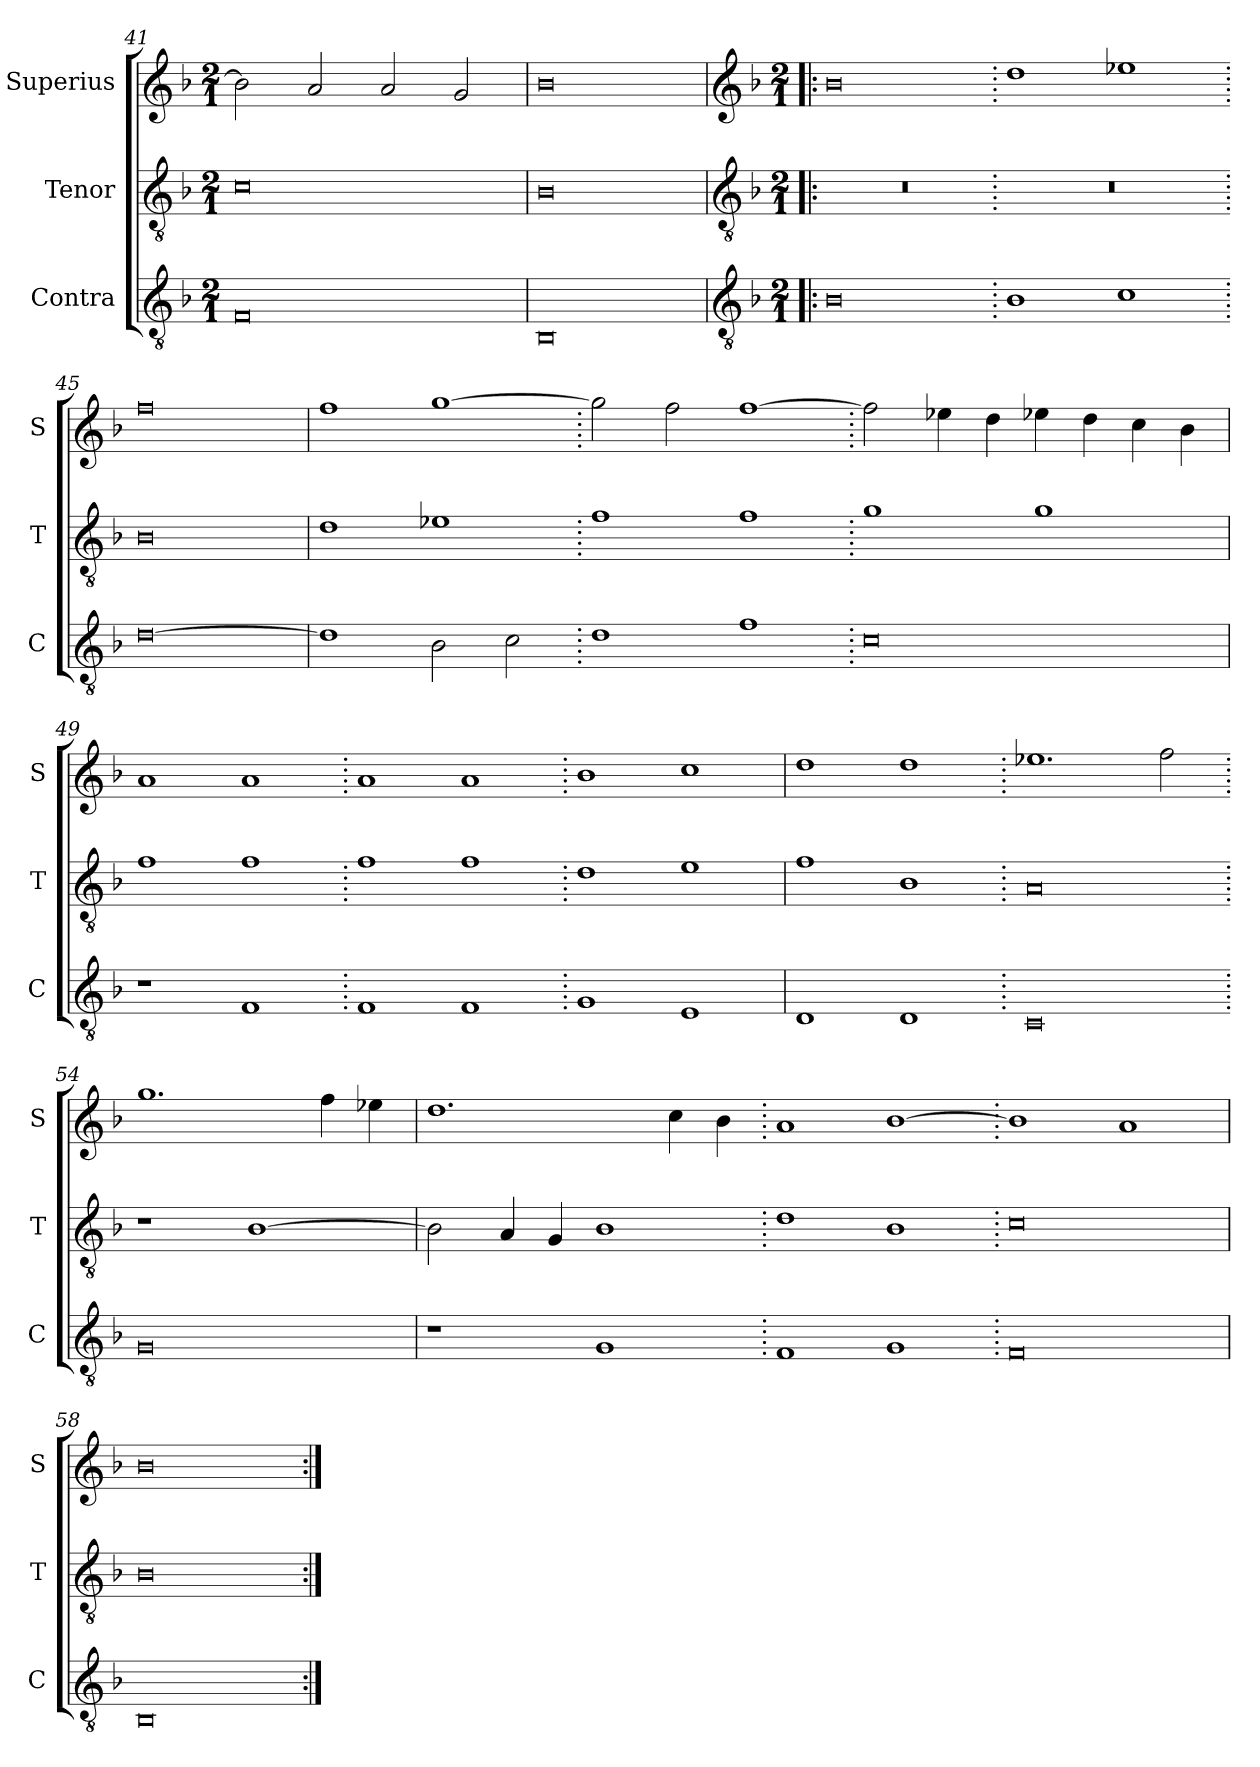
**kern	**kern	**kern
*part3	*part2	*part1
*staff3	*staff2	*staff1
*I"Contra	*I"Tenor	*I"Superius
*I'C	*I'T	*I'S
*clefGv2	*clefGv2	*clefG2
*k[b-]	*k[b-]	*k[b-]
*M2/1	*M2/1	*M2/1
=41	=41	=41
0F	0c	2b-\]
.	.	2a/
.	.	2a/
.	.	2g/
=42	=42	=42
0BB-	0B-	0b-
=43!|:	=43!|:	=43!|:
*clefGv2	*clefGv2	*clefG2
*k[b-]	*k[b-]	*k[b-]
*M2/1	*M2/1	*M2/1
*	*	*MM384
0B-	0r	0b-
=44.	=44.	=44.
1B-	0r	1dd
1c	.	1ee-X
=45.	=45.	=45.
[0d	0B-	0ff
=46	=46	=46
1d]	1d	1ff
2B-\	1e-X	[1gg
2c\	.	.
=47.	=47.	=47.
1d	1f	2gg\]
.	.	2ff\
1f	1f	[1ff
=48.	=48.	=48.
0c	1g	2ff\]
.	.	4ee-X\
.	.	4dd\
.	1g	4ee-X\
.	.	4dd\
.	.	4cc\
.	.	4b-\
=49	=49	=49
1r	1f	1a
1F	1f	1a
=50.	=50.	=50.
1F	1f	1a
1F	1f	1a
=51.	=51.	=51.
1G	1d	1b-
1E	1e	1cc
=52	=52	=52
1D	1f	1dd
1D	1B-	1dd
=53.	=53.	=53.
0C	0A	1.ee-X
.	.	2ff\
=54.	=54.	=54.
0G	1r	1.gg
.	[1B-	.
.	.	4ff\
.	.	4ee-X\
=55	=55	=55
1r	2B-\]	1.dd
.	4A/	.
.	4G/	.
1G	1B-	.
.	.	4cc\
.	.	4b-\
=56.	=56.	=56.
1F	1d	1a
1G	1B-	[1b-
=57.	=57.	=57.
0F	0c	1b-]
.	.	1a
=58	=58	=58
0BB-	0B-	0b-
=:|!	=:|!	=:|!
*-	*-	*-
